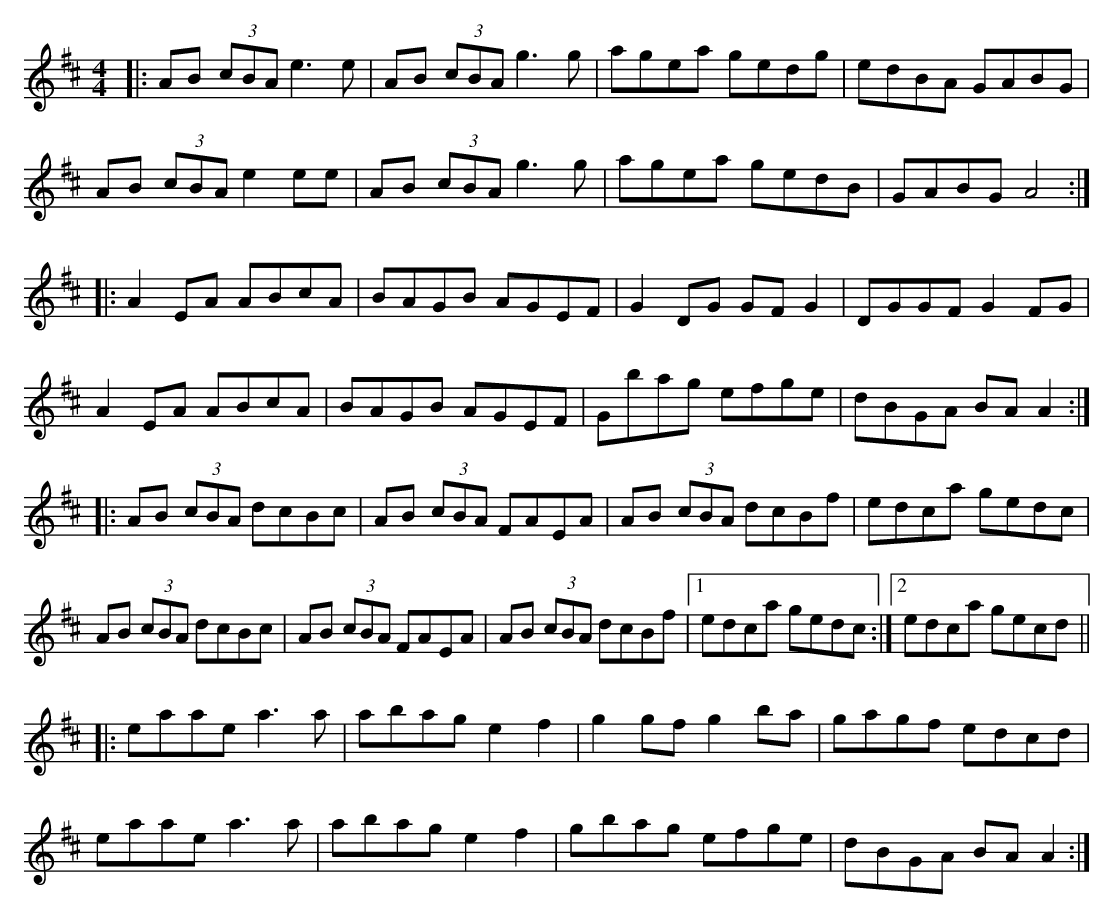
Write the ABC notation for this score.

X:1
M:4/4
K:Amix
|:AB (3cBA e3 e|AB (3cBA g3 g|agea gedg|edBA GABG|
AB (3cBA e2 ee|AB (3cBA g3 g|agea gedB|GABG A4:|
|:A2 EA ABcA|BAGB AGEF|G2 DG GF G2|DGGF G2 FG|
A2 EA ABcA|BAGB AGEF|Gbag efge|dBGA BA A2:|
|:AB (3cBA dcBc|AB (3cBA FAEA|AB (3cBA dcBf|edca gedc|
AB (3cBA dcBc|AB (3cBA FAEA|AB (3cBA dcBf|1 edca gedc:|2 edca gecd||
|:eaae a3a|abag e2f2|g2gf g2ba|gagf edcd|
eaae a3a|abag e2f2|gbag efge|dBGA BA A2:|
